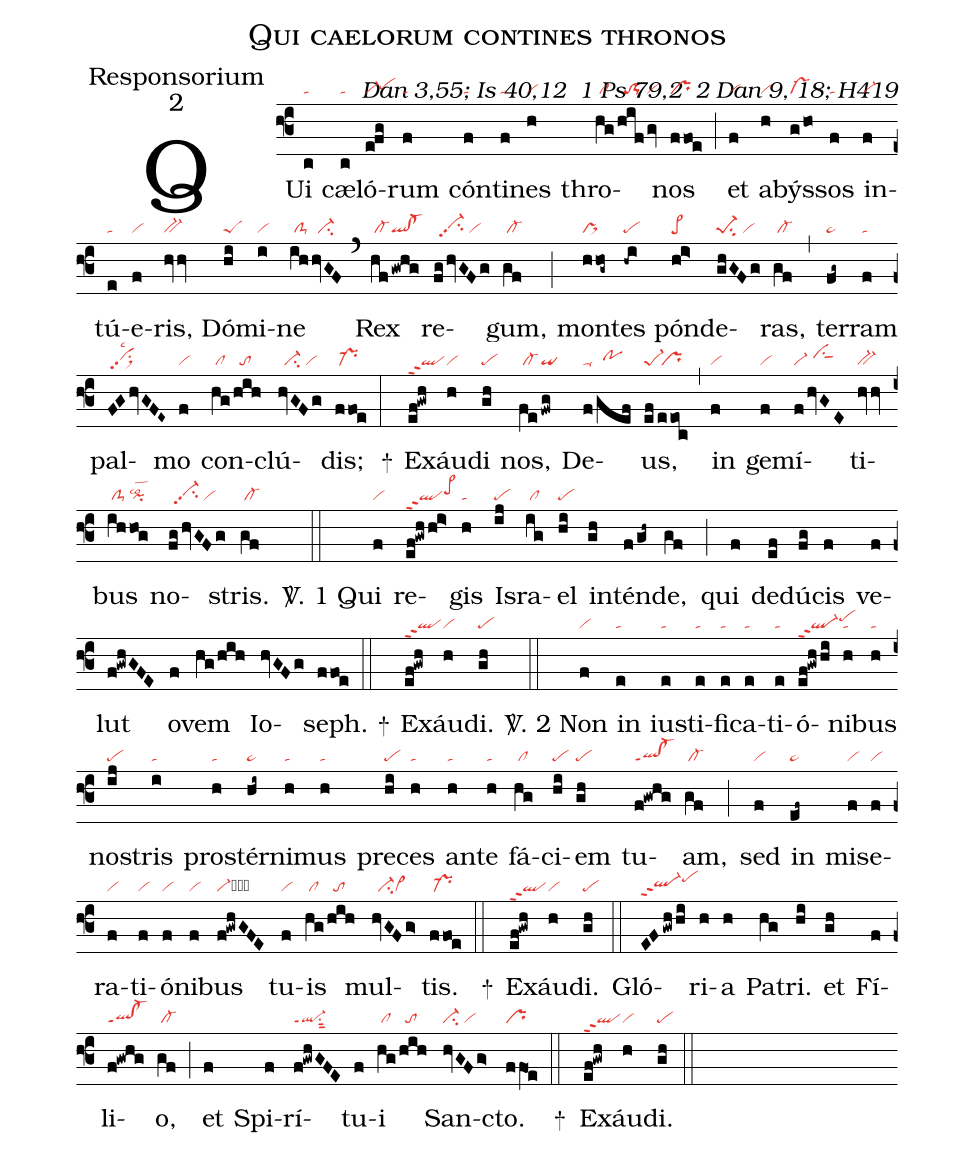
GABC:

name:Qui caelorum contines thronos;
office-part:Responsorium;
mode:2;
commentary:Dan 3,55; Is 40,12 ꝟ1 Ps 79,2 ꝟ2 Dan 9, 18; H419;
nabc-lines:1;
%%
(f3)QUi(c|ta) cæ(c|ta)ló(e!fg|vi-pehh)rum(f|ta) cón(f|ta)ti(f|ta)nes(h|vi) thro(hg|/cl|/hif|//to-1|gv|vi)nos(ffoe|pr) (;)
et(f|vi) a(h|vi)býs(gho|vs-)sos(f|ta) in(f|vi-)tú(e|ta)e(f|vi)ris,(hvv|bv-) Dó(hi|peS)mi(i|vi)ne(ih|/clS-|hvGF|//ci-) (`) Rex(hf|/cl-|!gwhg|ql!cl-) re(fghvGFg|//vi-hhpp2su2/vi)gum,(gf|/cl-) (;) mon(hhog~|pr>)tes(-hi|pe) pón(hi>|pe>)de(ghGFg|pe-1su2/vi)ras,(gf|/cl-) (,)
ter(fg~|pe~)ram(f|ta) pal(FGhvGFE~|/vihhpp2su1sux1lsc2)mo(f|vi) con(hg|/cl|/hih|//to)clú(hvGFg|//vi-su2/vi)dis;(ffoe|/pr-) (:)
+()
E(ef!gwh|qlppt2)xáu(h|vi)di(gh|pe) nos,(fe|/cl-|!fwg|qi) De(f|ta-|/gef|//pohh)us,(ef|pe-1|/eeoc|/pr) (,)
in(f|vi) ge(f|vi)mí(f|vi-|/hvGE|//ciShi)ti(hvv|bv-)bus(ih|/clS-|hog|pilsco2) no(fghvGFg|//vi-hhpp2su2/vi)stris.(gf|/cl-) (::)
<sp>V/</sp>. 1
Qui(f|vi) re(ef!gwh/hi>|qlppt2pe>hi)gis(h|ta) Is(ij|pe)ra(ig|/cl)el(hi|pe) in(gh)tén(f/gh~)de,(gf) (;)
qui(f) de(ef)dú(fg)cis(f) ve(f)lut(f!gwhGFE) o(f)vem(hg/hih) Io(hvGFg)seph.(ffoe) (::)

+() E(ef!gwh|qlppt2)xáu(h|vi)di.(gh|pe) (::)
<sp>V/</sp>. 2
Non(f|vi) in(e|ta) iu(e|ta)sti(e|ta)fi(e|ta)ca(e|ta)ti(e|ta)ó(ef!gwh/hi|ql-ppt2pehi)ni(h|ta)bus(h|ta) no(ij|pe)stris(i|ta) pro(h|ta)stér(hi~|pe~)ni(h|ta)mus(h|ta) pre(hi|pe)ces(h|ta) an(h|ta)te(h|ta) fá(hg|/cl)ci(hi|pe)em(gh|pe) tu(f!gwhg|ql!cl-ppt1)am,(gf|/cl-) (;)
sed(f|vi) in(ef~|pe~) mi(f|vi)se(f|vi)ra(f|vi)ti(f|vi)ó(f|vi)ni(f|vi)bus(f!gwhGFE|vi-ql-hisu2suu1) tu(f|vi)is(hg|/cl|/hih|//to) mul(hvGFg>|//ci-vi>)tis.(ffoe|/pr-) (::)

+() E(ef!gwh|qlppt2)xáu(h|vi)di.(gh|pe) (::)

Gló(EFgwhhi|ql-hhppt2pehj)ri(h)a(h) Pa(hg)tri.(hi)
et(gh) Fí(f)li(f!gwhg|ql!cl-ppt1)o,(gf|/cl-) (;)
et(f) Spi(f)rí(f!gwhGFE|ql-ppt1su1sut2)tu(f)i(hg|/cl|/hih|//to) San(hvGFg>|ci-/vi)cto.(ffO1e|pr) (::)

+() E(ef!gwh|qlppt2)xáu(h|vi)di.(gh|pe) (::)
